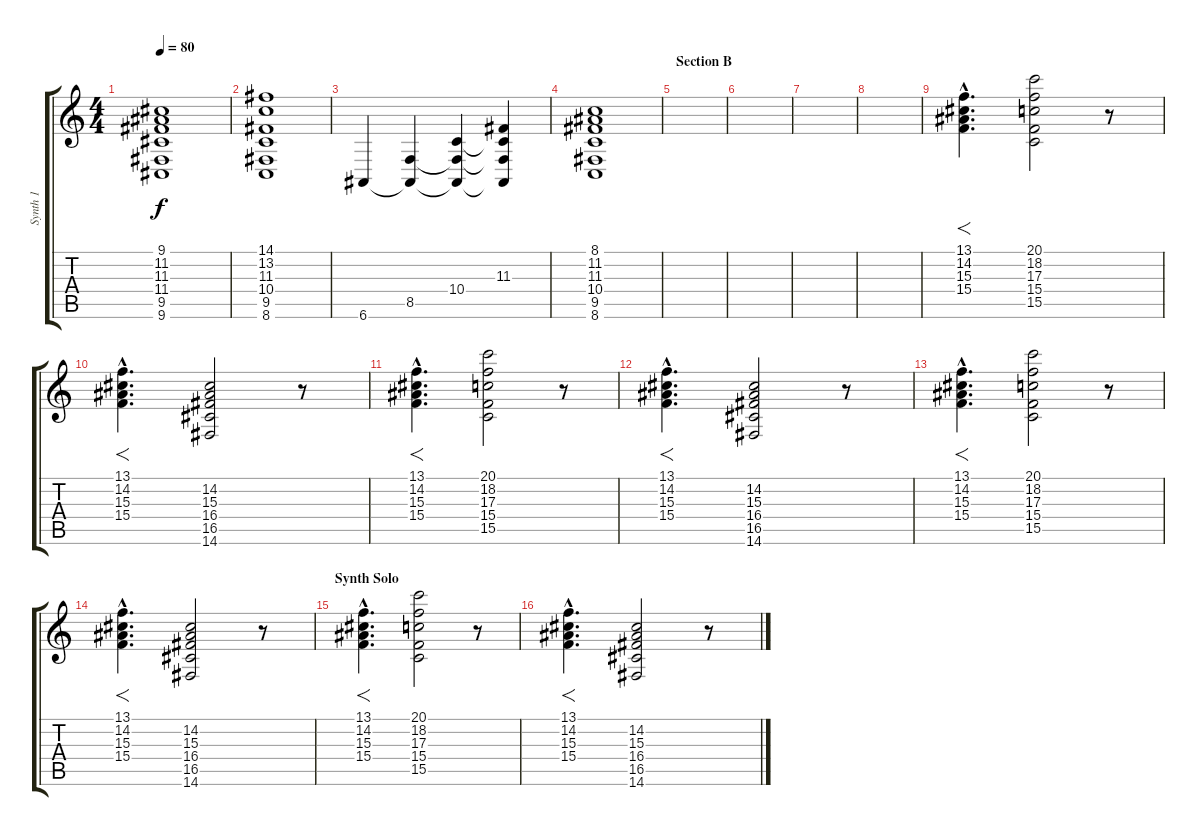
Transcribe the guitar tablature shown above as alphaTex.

\track ("Synth 1" "Synth 1") {instrument stringensemble1}
\staff {score tabs}
\tuning (E4 B3 G3 D3 A2 E2) {hide}
\ts (4 4)
\tempo 80
\clef g2
\ks c
(9.1 11.2 11.3 11.4 9.5 9.6).1{dy f} |
(14.1 13.2 11.3 10.4 9.5 8.6).1 |
6.6.4 (8.5 6.6{t}).4 (10.4 8.5{t} 6.6{t}).4 (11.3 10.4{t} 8.5{t} 6.6{t}).4 |
(8.1 11.2 11.3 10.4 9.5 8.6).1 |
\section ("" "Section B")
|
|
|
|
(13.1{hac} 14.2{hac} 15.3{hac} 15.4{hac}).4{f d} (20.1 18.2 17.3 15.4 15.5).2 r.8 |
(13.1{hac} 14.2{hac} 15.3{hac} 15.4{hac}).4{f d} (14.2 15.3 16.4 16.5 14.6).2 r.8 |
(13.1{hac} 14.2{hac} 15.3{hac} 15.4{hac}).4{f d} (20.1 18.2 17.3 15.4 15.5).2 r.8 |
(13.1{hac} 14.2{hac} 15.3{hac} 15.4{hac}).4{f d} (14.2 15.3 16.4 16.5 14.6).2 r.8 |
(13.1{hac} 14.2{hac} 15.3{hac} 15.4{hac}).4{f d} (20.1 18.2 17.3 15.4 15.5).2 r.8 |
(13.1{hac} 14.2{hac} 15.3{hac} 15.4{hac}).4{f d} (14.2 15.3 16.4 16.5 14.6).2 r.8 |
\section ("" "Synth Solo")
(13.1{hac} 14.2{hac} 15.3{hac} 15.4{hac}).4{f d volume 11} (20.1 18.2 17.3 15.4 15.5).2 r.8 |
(13.1{hac} 14.2{hac} 15.3{hac} 15.4{hac}).4{f d} (14.2 15.3 16.4 16.5 14.6).2 r.8
